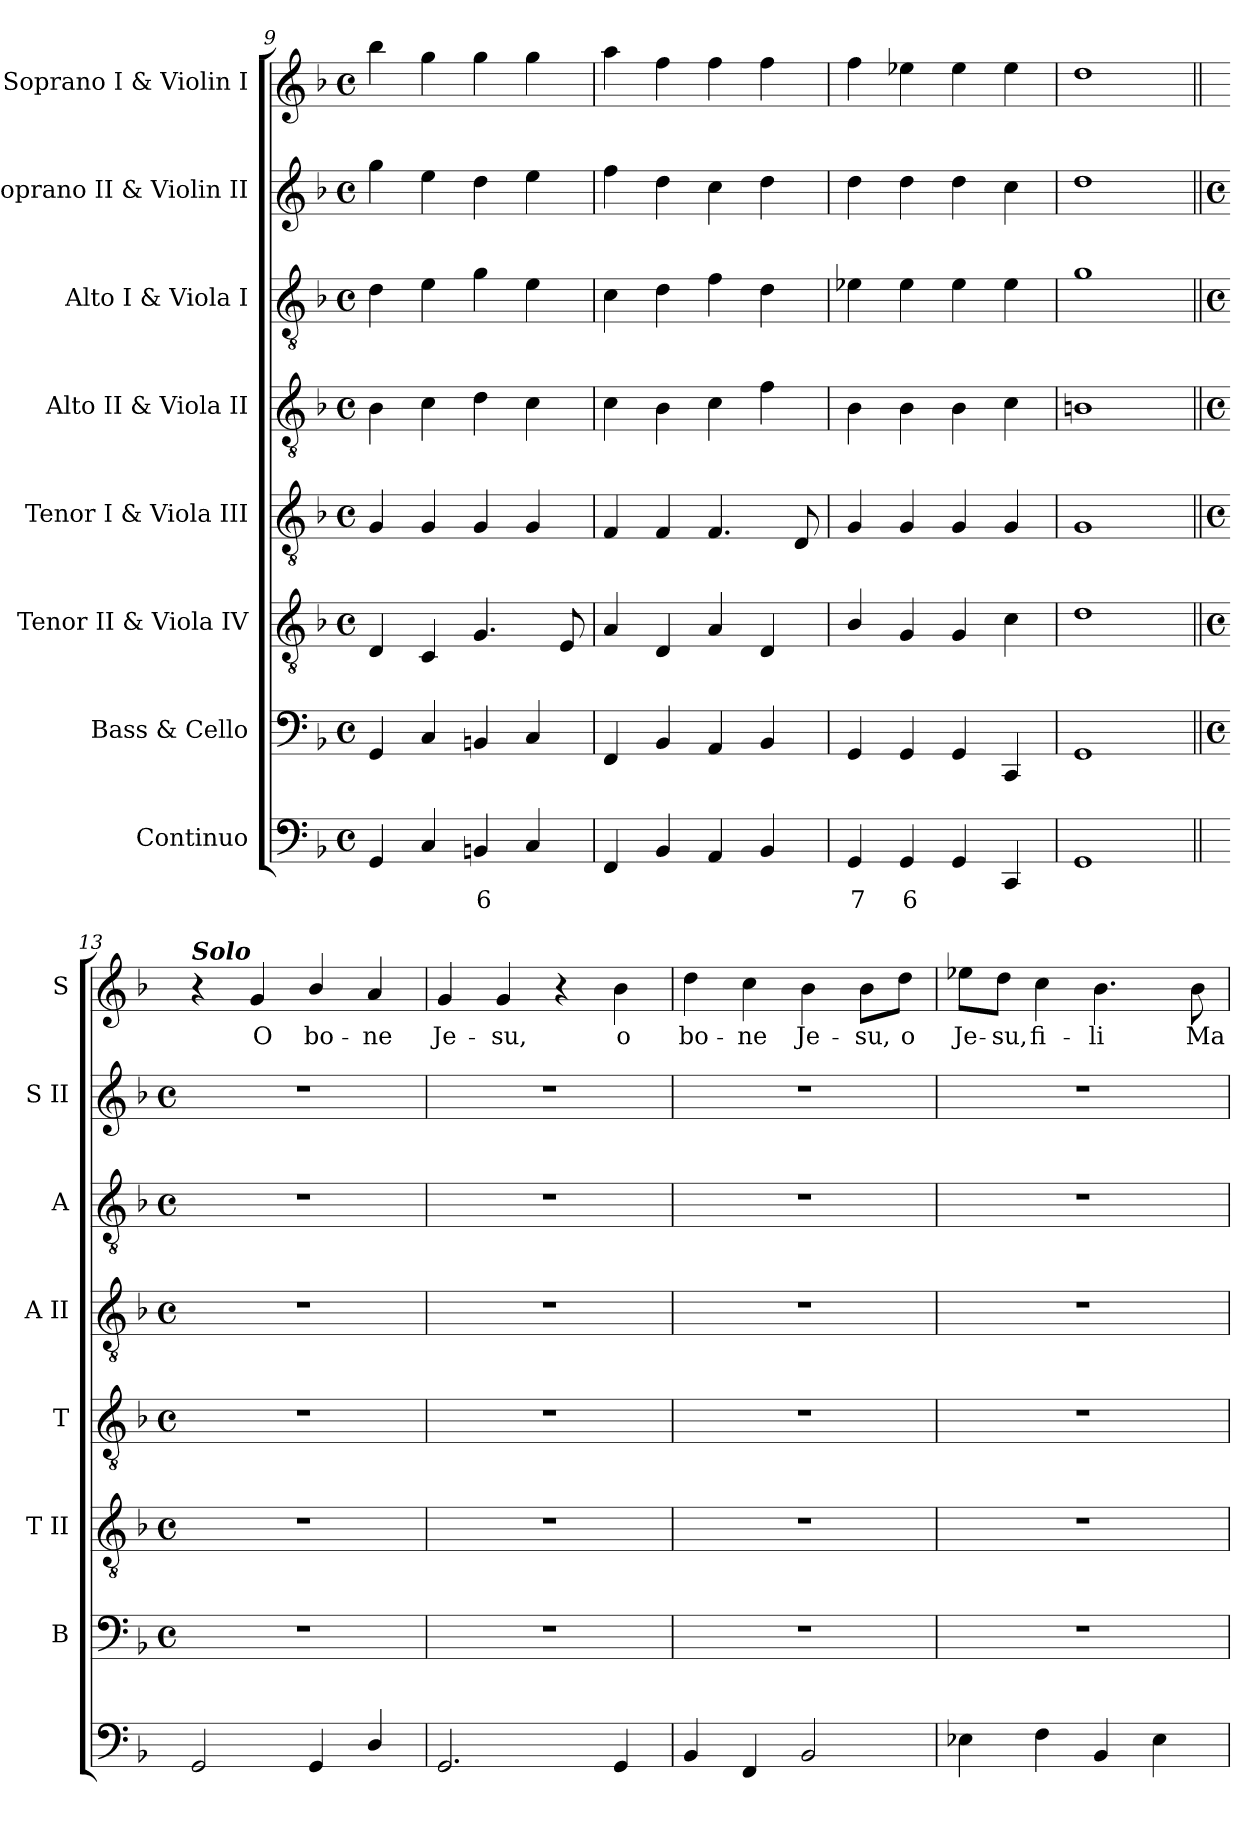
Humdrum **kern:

**kern	**text	**kern	**kern	**kern	**kern	**kern	**kern	**kern	**text
*part8	*part8	*part7	*part6	*part5	*part4	*part3	*part2	*part1	*part1
*staff8	*staff8	*staff7	*staff6	*staff5	*staff4	*staff3	*staff2	*staff1	*staff1
*I"Continuo	*	*I"Bass & Cello	*I"Tenor II & Viola IV	*I"Tenor I & Viola III	*I"Alto II & Viola II	*I"Alto I & Viola I	*I"Soprano II & Violin II	*I"Soprano I & Violin I	*
*	*	*I'B	*I'T II	*I'T	*I'A II	*I'A	*I'S II	*I'S	*
*clefF4	*	*clefF4	*clefGv2	*clefGv2	*clefGv2	*clefGv2	*clefG2	*clefG2	*
*k[b-]	*	*k[b-]	*k[b-]	*k[b-]	*k[b-]	*k[b-]	*k[b-]	*k[b-]	*
*F:	*	*F:	*F:	*F:	*F:	*F:	*F:	*F:	*
*M4/4	*	*M4/4	*M4/4	*M4/4	*M4/4	*M4/4	*M4/4	*M4/4	*
*met(c)	*	*met(c)	*met(c)	*met(c)	*met(c)	*met(c)	*met(c)	*met(c)	*
=9	=9	=9	=9	=9	=9	=9	=9	=9	=9
4GG	.	4GG	4D	4G	4B-	4d	4gg	4bb-	.
4C	.	4C	4C	4G	4c	4e	4ee	4gg	.
!	!LO:LY:b	!	!	!	!	!	!	!	!
4BBn	6	4BBn	4.G	4G	4d	4g	4dd	4gg	.
4C	.	4C	.	4G	4c	4e	4ee	4gg	.
.	.	.	8E	.	.	.	.	.	.
=10	=10	=10	=10	=10	=10	=10	=10	=10	=10
4FF	.	4FF	4A	4F	4c	4c	4ff	4aa	.
4BB-	.	4BB-	4D	4F	4B-	4d	4dd	4ff	.
4AA	.	4AA	4A	4.F	4c	4f	4cc	4ff	.
4BB-	.	4BB-	4D	.	4f	4d	4dd	4ff	.
.	.	.	.	8D	.	.	.	.	.
=11	=11	=11	=11	=11	=11	=11	=11	=11	=11
!	!LO:LY:b	!	!	!	!	!	!	!	!
4GG	7	4GG	4B-/	4G	4B-	4e-X	4dd	4ff	.
!	!LO:LY:b	!	!	!	!	!	!	!	!
4GG	6	4GG	4G	4G	4B-	4e-	4dd	4ee-X	.
4GG	.	4GG	4G	4G	4B-	4e-	4dd	4ee-	.
4CC	.	4CC	4c	4G	4c	4e-	4cc	4ee-	.
=12	=12	=12	=12	=12	=12	=12	=12	=12	=12
1GG	.	1GG	1d	1G	1Bn	1g	1dd	1dd	.
!!LO:LB:g=z
=13||	=13||	=13||	=13||	=13||	=13||	=13||	=13||	=13||	=13||
*	*	*M4/4	*M4/4	*M4/4	*M4/4	*M4/4	*M4/4	*	*
*	*	*met(c)	*met(c)	*met(c)	*met(c)	*met(c)	*met(c)	*	*
!	!	!	!	!	!	!	!	!LO:TX:a:Bi:t=Solo	!
2GG	.	1r	1r	1r	1r	1r	1r	4r	.
!	!	!	!	!	!	!	!	!	!LO:LY:b
.	.	.	.	.	.	.	.	4g	O
!	!	!	!	!	!	!	!	!	!LO:LY:b
4GG	.	.	.	.	.	.	.	4b-/	bo-
!	!	!	!	!	!	!	!	!	!LO:LY:b
4D/	.	.	.	.	.	.	.	4a	-ne
=14	=14	=14	=14	=14	=14	=14	=14	=14	=14
!	!	!	!	!	!	!	!	!	!LO:LY:b
2.GG	.	1r	1r	1r	1r	1r	1r	4g	Je-
!	!	!	!	!	!	!	!	!	!LO:LY:b
.	.	.	.	.	.	.	.	4g	-su,
.	.	.	.	.	.	.	.	4r	.
!	!	!	!	!	!	!	!	!	!LO:LY:b
4GG	.	.	.	.	.	.	.	4b-	o
=15	=15	=15	=15	=15	=15	=15	=15	=15	=15
!	!	!	!	!	!	!	!	!	!LO:LY:b
4BB-	.	1r	1r	1r	1r	1r	1r	4dd	bo-
!	!	!	!	!	!	!	!	!	!LO:LY:b
4FF	.	.	.	.	.	.	.	4cc	-ne
!	!	!	!	!	!	!	!	!	!LO:LY:b
2BB-	.	.	.	.	.	.	.	4b-	Je-
!	!	!	!	!	!	!	!	!	!LO:LY:b
.	.	.	.	.	.	.	.	8b-\L	-su,
!	!	!	!	!	!	!	!	!	!LO:LY:b
.	.	.	.	.	.	.	.	8dd\J	o
=16	=16	=16	=16	=16	=16	=16	=16	=16	=16
!	!	!	!	!	!	!	!	!	!LO:LY:b
4E-X	.	1r	1r	1r	1r	1r	1r	8ee-X\L	Je-
!	!	!	!	!	!	!	!	!	!LO:LY:b
.	.	.	.	.	.	.	.	8dd\J	-su,
!	!	!	!	!	!	!	!	!	!LO:LY:b
4F	.	.	.	.	.	.	.	4cc	fi-
!	!	!	!	!	!	!	!	!	!LO:LY:b
4BB-	.	.	.	.	.	.	.	4.b-	-li
4E-	.	.	.	.	.	.	.	.	.
!	!	!	!	!	!	!	!	!	!LO:LY:b
.	.	.	.	.	.	.	.	8b-	Ma-
=	=	=	=	=	=	=	=	=	=
*-	*-	*-	*-	*-	*-	*-	*-	*-	*-
